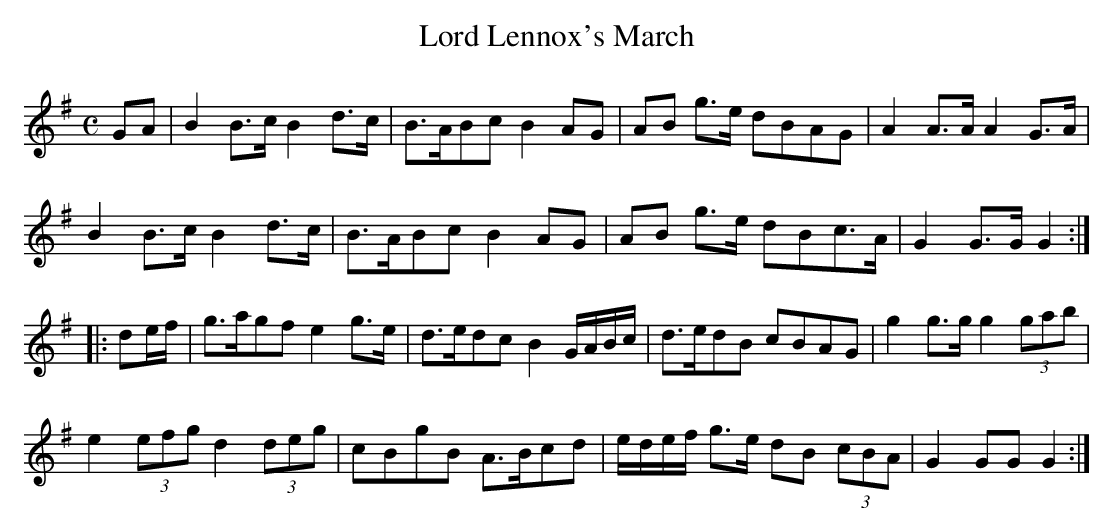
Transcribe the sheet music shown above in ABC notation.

X:1
T:Lord Lennox's March
M:C
L:1/8
K:G
GA|B2 B>c B2 d>c|B>ABc B2 AG|AB g>e dBAG|A2 A>A A2 G>A|
B2 B>c B2 d>c|B>ABc B2 AG|AB g>e dBc>A|G2 G>G G2:|
|:de/f/|g>agf e2 g>e|d>edc B2 G/A/B/c/|d>edB cBAG|g2 g>g g2 (3gab|
e2 (3efg d2 (3deg|cBgB A>Bcd|e/d/e/f/ g>e dB (3cBA|G2 GG G2:|]
